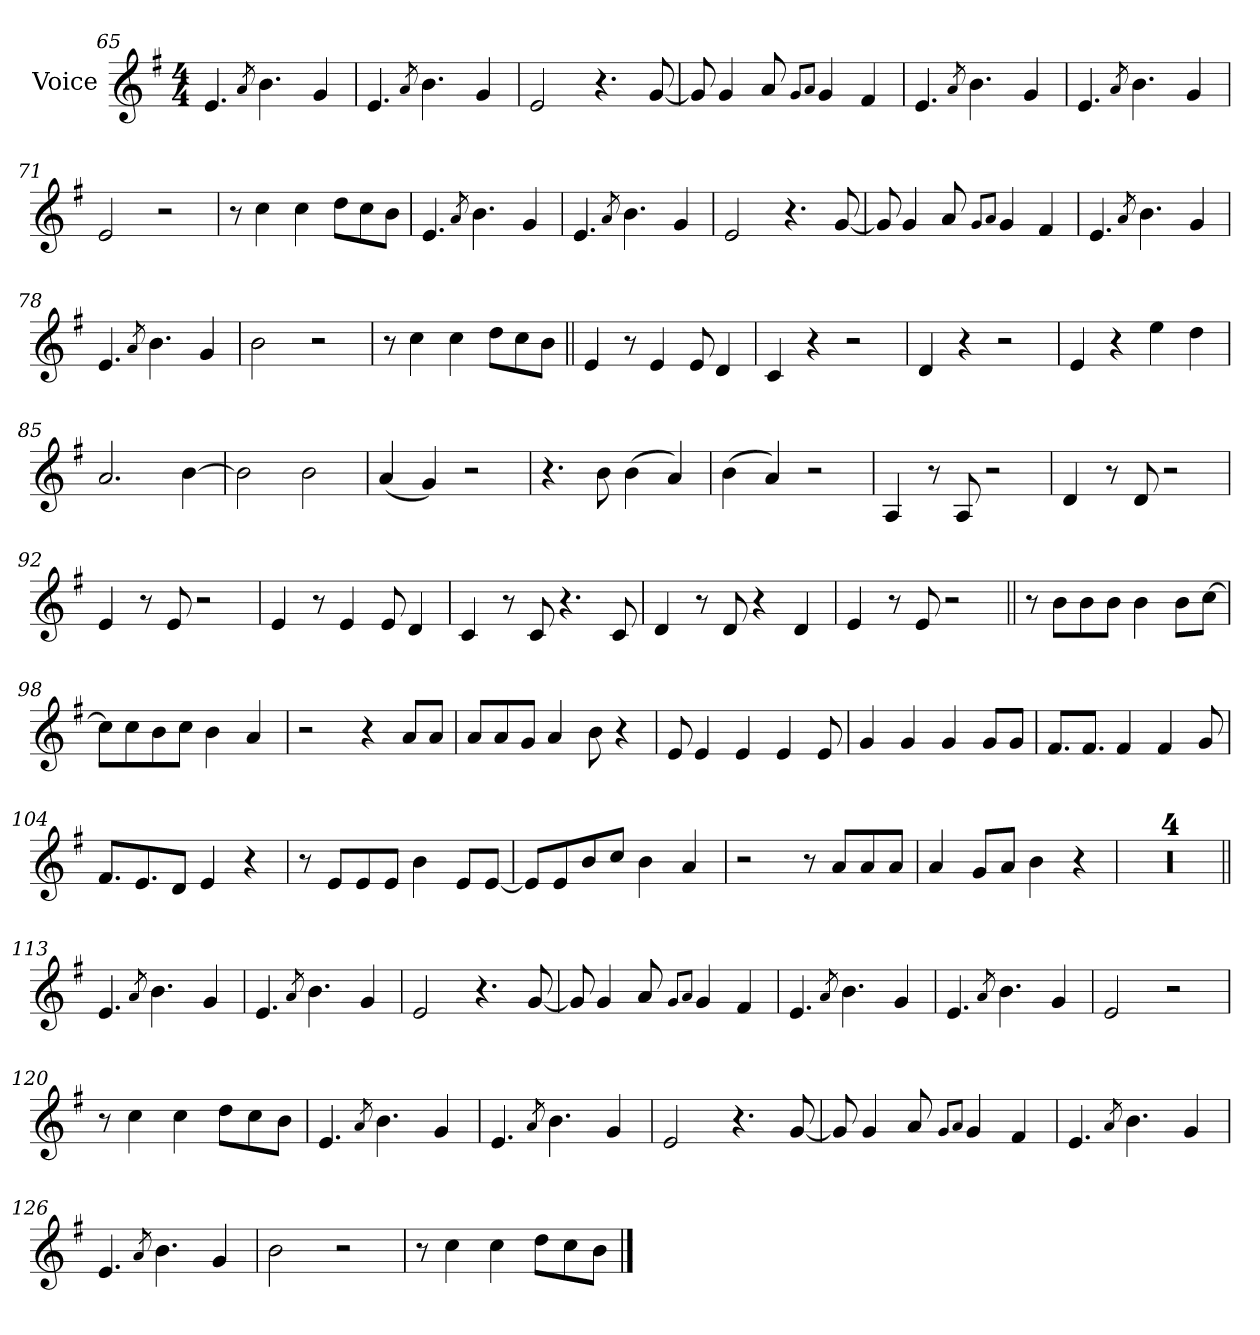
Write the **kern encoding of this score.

**kern
*part1
*staff1
*I"Voice
*I'Vc.
*clefG2
*k[f#]
*M4/4
=65
4.e
8qa
4.b
4g
=66
4.e
8qa
4.b
4g
=67
2e
4.r
[8g
=68
8g]
4g
8a
8qgL
8qaJ
4g
4f#
=69
4.e
8qa
4.b
4g
=70
4.e
8qa
4.b
4g
=71
2e
2r
=72
8r
4cc
4cc
8ddL
8cc
8bJ
=73
4.e
8qa
4.b
4g
=74
4.e
8qa
4.b
4g
=75
2e
4.r
[8g
=76
8g]
4g
8a
8qgL
8qaJ
4g
4f#
=77
4.e
8qa
4.b
4g
=78
4.e
8qa
4.b
4g
=79
2b
2r
=80
8r
4cc
4cc
8ddL
8cc
8bJ
=81||
4e!
8r
4e!
8e!
4d!
=82
4c!
4r
2r
=83
4d!
4r
2r
=84
4e!
4r
4ee
4dd
=85
2.a
[4b
=86
2b]
2b
=87
(4a
4g)
2r
=88
4.r
8b
(4b
4a)
=89
(4b
4a)
2r
=90
4A!
8r
8A!
2r
=91
4d!
8r
8d!
2r
=92
4e!
8r
8e!
2r
=93
4e!
8r
4e!
8e!
4d!
=94
4c!
8r
8c!
4.r
8c!
=95
4d!
8r
8d!
4r
4d!
=96
4e!
8r
8e!
2r
=97||
8r
8bL
8b
8bJ
4b
8bL
[8ccJ
=98
8ccL]
8cc
8b
8ccJ
4b
4a
=99
2r
4r
8aL
8aJ
=100
8aL
8a
8gJ
4a
8b
4r
=101
8e
4e
4e
4e
8e
=102
4g
4g
4g
8gL
8gJ
=103
8.f#L
8.f#J
4f#
4f#
8g
=104
8.f#L
8.e
8dJ
4e
4r
=105
8r
8eL
8e
8eJ
4b
8eL
[8eJ
=106
8eL]
8e
8b
8ccJ
4b
4a
=107
2r
8r
8aL
8a
8aJ
=108
4a
8gL
8aJ
4b
4r
=109
1r
=110
1r
=111
1r
=112
1r
=113||
4.e
8qa
4.b
4g
=114
4.e
8qa
4.b
4g
=115
2e
4.r
[8g
=116
8g]
4g
8a
8qgL
8qaJ
4g
4f#
=117
4.e
8qa
4.b
4g
=118
4.e
8qa
4.b
4g
=119
2e
2r
=120
8r
4cc
4cc
8ddL
8cc
8bJ
=121
4.e
8qa
4.b
4g
=122
4.e
8qa
4.b
4g
=123
2e
4.r
[8g
=124
8g]
4g
8a
8qgL
8qaJ
4g
4f#
=125
4.e
8qa
4.b
4g
=126
4.e
8qa
4.b
4g
=127
2b
2r
=128
8r
4cc
4cc
8ddL
8cc
8bJ
==
*-
